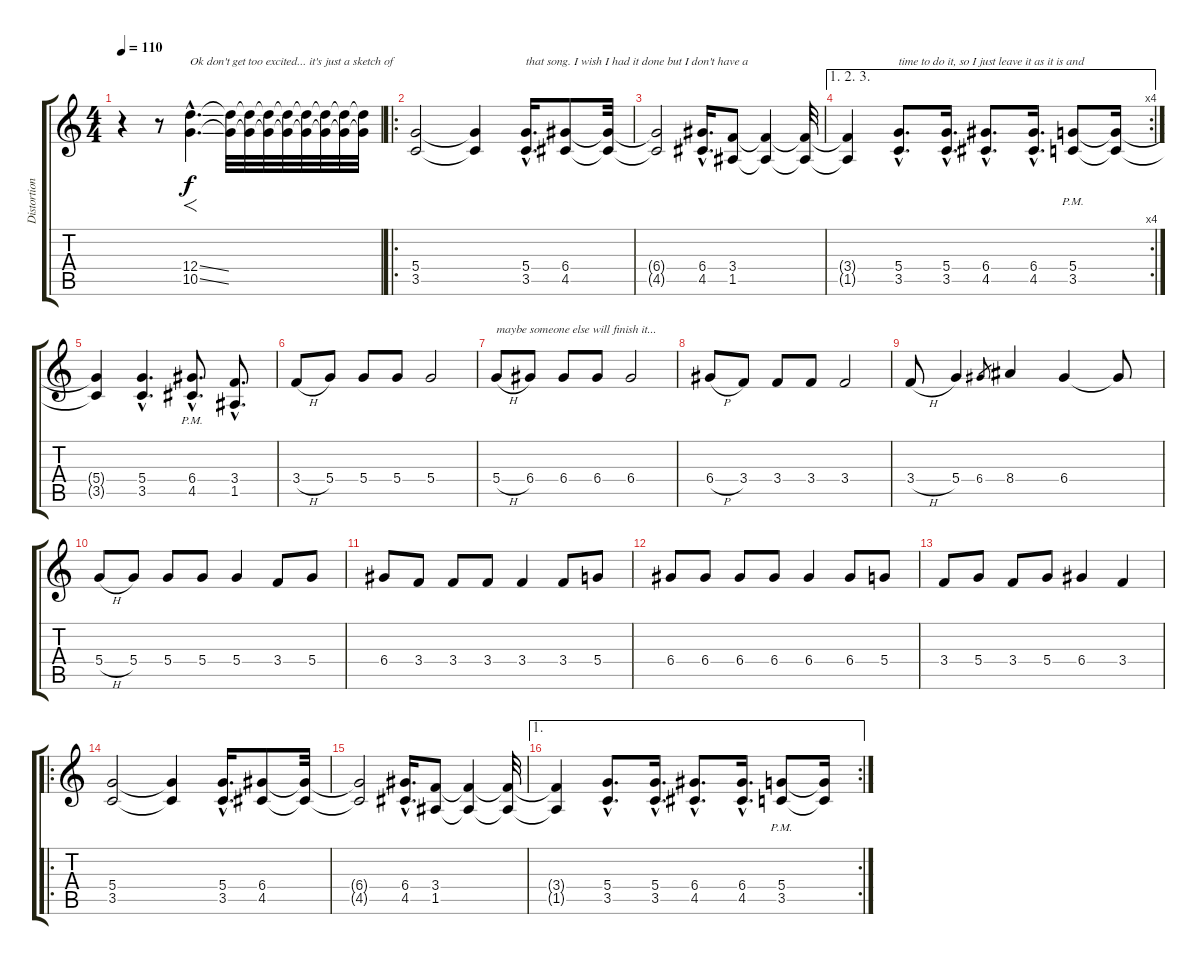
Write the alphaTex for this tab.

\track ("Distortion Guitar" "Distortion") {instrument distortionguitar}
\staff {score tabs}
\tuning (E4 B3 G3 D3 A2 E2) {hide}
\ts (4 4)
\tempo 110
\clef g2
\ks c
r.4{dy f instrument distortionguitar} r.8 (12.4{ss hac} 10.5{ss hac}).4{f d txt "Ok don't get too excited... it's just a sketch of"} (12.4{t} 10.5{t}).32 (12.4{t} 10.5{t}).32 (12.4{t} 10.5{t}).32 (12.4{t} 10.5{t}).32 (12.4{t} 10.5{t}).32 (12.4{t} 10.5{t}).32 (12.4{t} 10.5{t}).32 (12.4{t} 10.5{t}).32 |
\ro
(5.4 3.5).2 (5.4{t} 3.5{t}).4 (5.4{hac} 3.5{hac}).16{d txt "that song. I wish I had it done but I don't have a"} (6.4 4.5).8 (6.4{t} 4.5{t}).32 |
(6.4{t} 4.5{t}).2 (6.4{hac} 4.5{hac}).16{d} (3.4 1.5).8 (3.4{t} 1.5{t}).4 (3.4{t} 1.5{t}).32 |
\ae (1 2 3)
\rc 4
(3.4{t} 1.5{t}).4 (5.4{hac} 3.5{hac}).8{d txt "time to do it, so I just leave it as it is and"} (5.4{hac} 3.5{hac}).16{d} (6.4{hac} 4.5{hac}).8{d} (6.4{hac} 4.5{hac}).16{d} (5.4{pm} 3.5{pm}).8 (5.4{t} 3.5{t}).16 |
(5.4{t} 3.5{t}).4 (5.4{hac} 3.5{hac}).4{d} (6.4{hac pm} 4.5{hac pm}).8{d} (3.4{hac} 1.5{hac}).8{d} |
3.4{h}.8 5.4.8 5.4.8 5.4.8 5.4.2 |
5.4{h}.8{txt "maybe someone else will finish it..."} 6.4.8 6.4.8 6.4.8 6.4.2 |
6.4{h}.8 3.4.8 3.4.8 3.4.8 3.4.2 |
3.4{h}.8 5.4.4 6.4.8{gr} 8.4.4 6.4.4 6.4{t}.8 |
5.4{h}.8 5.4.8 5.4.8 5.4.8 5.4.4 3.4.8 5.4.8 |
6.4.8 3.4.8 3.4.8 3.4.8 3.4.4 3.4.8 5.4.8 |
6.4.8 6.4.8 6.4.8 6.4.8 6.4.4 6.4.8 5.4.8 |
3.4.8 5.4.8 3.4.8 5.4.8 6.4.4 3.4.4 |
\ro
(5.4 3.5).2 (5.4{t} 3.5{t}).4 (5.4{hac} 3.5{hac}).16{d} (6.4 4.5).8 (6.4{t} 4.5{t}).32 |
(6.4{t} 4.5{t}).2 (6.4{hac} 4.5{hac}).16{d} (3.4 1.5).8 (3.4{t} 1.5{t}).4 (3.4{t} 1.5{t}).32 |
\ae 1
\rc 2
(3.4{t} 1.5{t}).4 (5.4{hac} 3.5{hac}).8{d} (5.4{hac} 3.5{hac}).16{d} (6.4{hac} 4.5{hac}).8{d} (6.4{hac} 4.5{hac}).16{d} (5.4{pm} 3.5{pm}).8 (5.4{t} 3.5{t}).16
